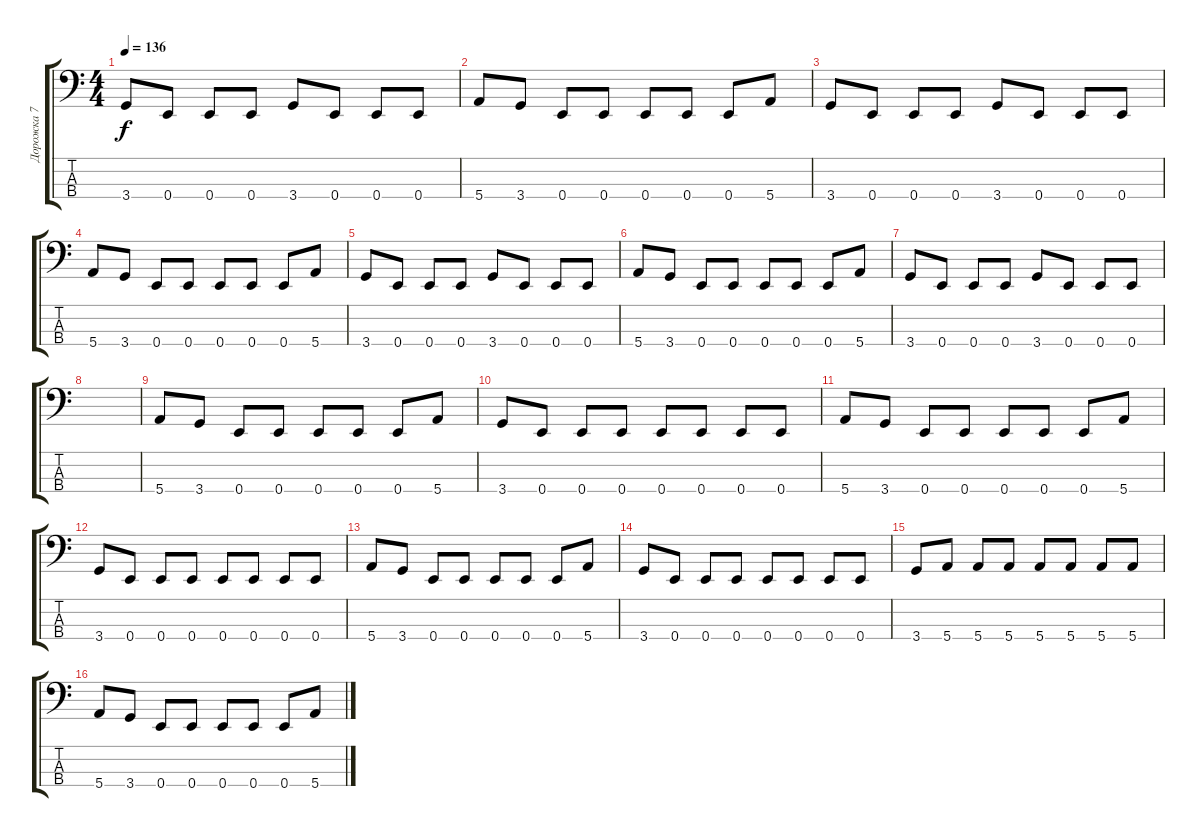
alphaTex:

\track ("Дорожка 7" "Дорожка 7") {instrument electricbassfinger}
\staff {score tabs}
\tuning (G2 E2 B1 E1) {hide}
\ts (4 4)
\tempo 136
\clef f4
\ks c
3.4.8{dy f} 0.4.8 0.4.8 0.4.8 3.4.8 0.4.8 0.4.8 0.4.8 |
5.4.8 3.4.8 0.4.8 0.4.8 0.4.8 0.4.8 0.4.8 5.4.8 |
3.4.8 0.4.8 0.4.8 0.4.8 3.4.8 0.4.8 0.4.8 0.4.8 |
5.4.8 3.4.8 0.4.8 0.4.8 0.4.8 0.4.8 0.4.8 5.4.8 |
3.4.8 0.4.8 0.4.8 0.4.8 3.4.8 0.4.8 0.4.8 0.4.8 |
5.4.8 3.4.8 0.4.8 0.4.8 0.4.8 0.4.8 0.4.8 5.4.8 |
3.4.8 0.4.8 0.4.8 0.4.8 3.4.8 0.4.8 0.4.8 0.4.8 |
|
5.4.8 3.4.8 0.4.8 0.4.8 0.4.8 0.4.8 0.4.8 5.4.8 |
3.4.8 0.4.8 0.4.8 0.4.8 0.4.8 0.4.8 0.4.8 0.4.8 |
5.4.8 3.4.8 0.4.8 0.4.8 0.4.8 0.4.8 0.4.8 5.4.8 |
3.4.8 0.4.8 0.4.8 0.4.8 0.4.8 0.4.8 0.4.8 0.4.8 |
5.4.8 3.4.8 0.4.8 0.4.8 0.4.8 0.4.8 0.4.8 5.4.8 |
3.4.8 0.4.8 0.4.8 0.4.8 0.4.8 0.4.8 0.4.8 0.4.8 |
3.4.8 5.4.8 5.4.8 5.4.8 5.4.8 5.4.8 5.4.8 5.4.8 |
5.4.8 3.4.8 0.4.8 0.4.8 0.4.8 0.4.8 0.4.8 5.4.8
